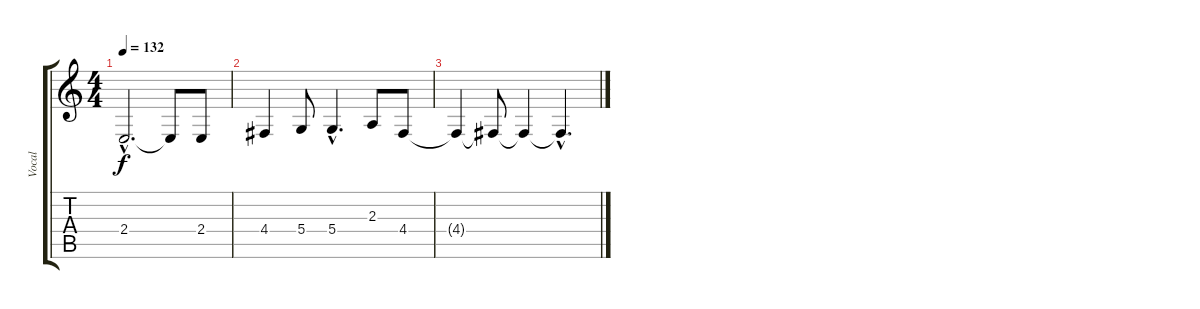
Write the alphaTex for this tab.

\track ("Vocal" "Vocal") {instrument cello}
\staff {score tabs}
\tuning (E4 B3 G3 D3 A2 E2) {hide}
\ts (4 4)
\tempo 132
\clef g2
\ks c
2.4{hac}.2{d dy f} 2.4{t}.8 2.4.8 |
4.4.4 5.4.8 5.4{hac}.4{d} 2.3.8 4.4.8 |
4.4{t}.4 4.4{t}.8 4.4{t}.4 4.4{hac t}.4{d}
